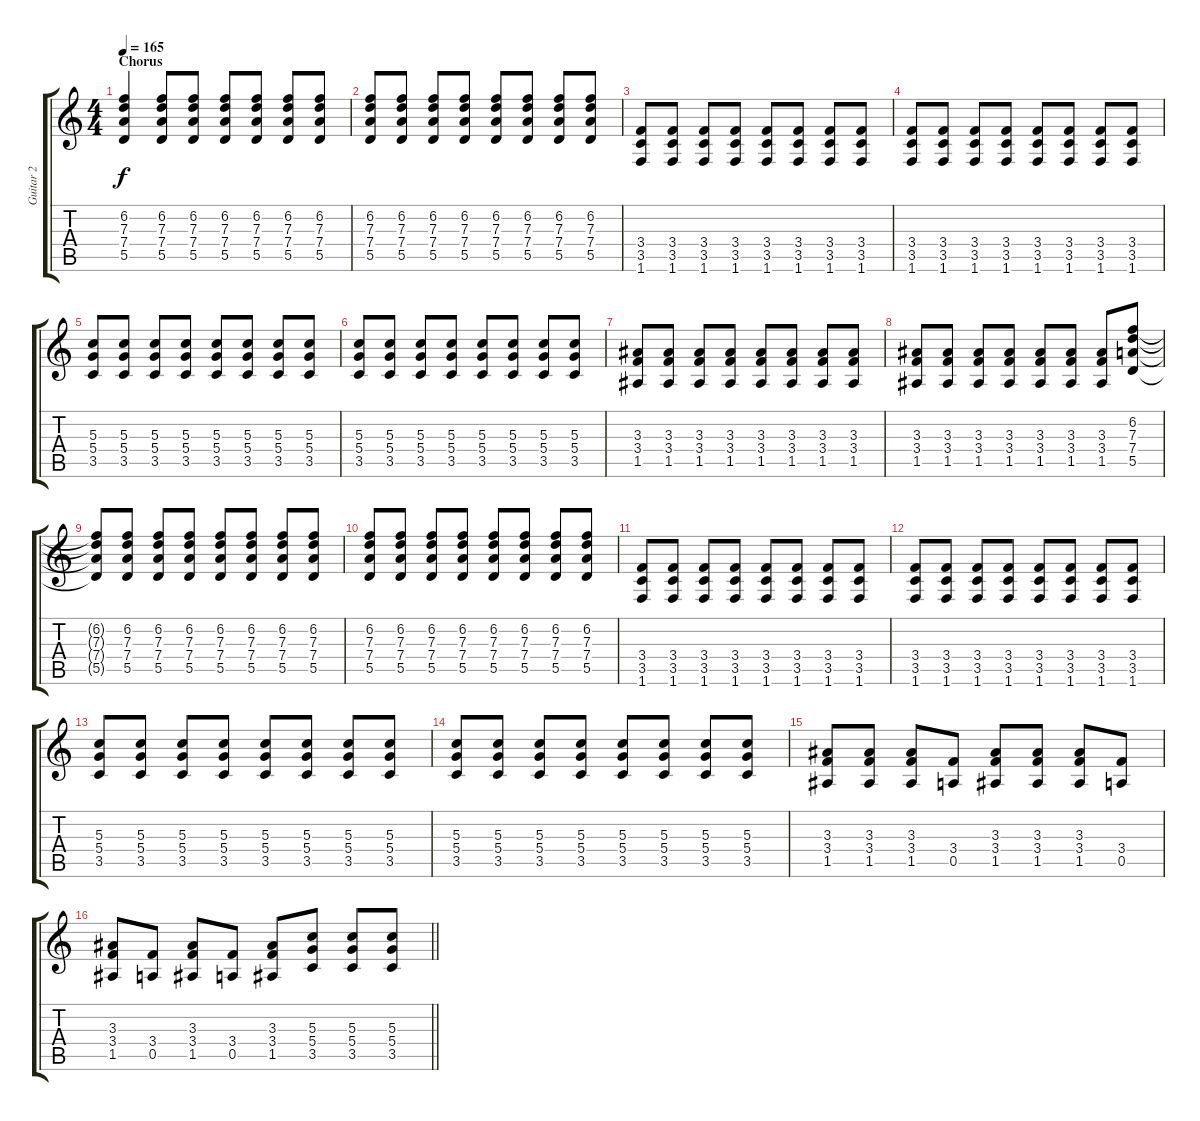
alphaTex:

\track ("Guitar 2" "Guitar 2") {instrument overdrivenguitar}
\staff {score tabs}
\tuning (E4 B3 G3 D3 A2 E2) {hide}
\ts (4 4)
\section ("" "Chorus")
\tempo 165
\clef g2
\ks c
(6.2 7.3 7.4 5.5).4{dy f} (6.2 7.3 7.4 5.5).8 (6.2 7.3 7.4 5.5).8 (6.2 7.3 7.4 5.5).8 (6.2 7.3 7.4 5.5).8 (6.2 7.3 7.4 5.5).8 (6.2 7.3 7.4 5.5).8 |
(6.2 7.3 7.4 5.5).8 (6.2 7.3 7.4 5.5).8 (6.2 7.3 7.4 5.5).8 (6.2 7.3 7.4 5.5).8 (6.2 7.3 7.4 5.5).8 (6.2 7.3 7.4 5.5).8 (6.2 7.3 7.4 5.5).8 (6.2 7.3 7.4 5.5).8 |
(3.4 3.5 1.6).8 (3.4 3.5 1.6).8 (3.4 3.5 1.6).8 (3.4 3.5 1.6).8 (3.4 3.5 1.6).8 (3.4 3.5 1.6).8 (3.4 3.5 1.6).8 (3.4 3.5 1.6).8 |
(3.4 3.5 1.6).8 (3.4 3.5 1.6).8 (3.4 3.5 1.6).8 (3.4 3.5 1.6).8 (3.4 3.5 1.6).8 (3.4 3.5 1.6).8 (3.4 3.5 1.6).8 (3.4 3.5 1.6).8 |
(5.3 5.4 3.5).8 (5.3 5.4 3.5).8 (5.3 5.4 3.5).8 (5.3 5.4 3.5).8 (5.3 5.4 3.5).8 (5.3 5.4 3.5).8 (5.3 5.4 3.5).8 (5.3 5.4 3.5).8 |
(5.3 5.4 3.5).8 (5.3 5.4 3.5).8 (5.3 5.4 3.5).8 (5.3 5.4 3.5).8 (5.3 5.4 3.5).8 (5.3 5.4 3.5).8 (5.3 5.4 3.5).8 (5.3 5.4 3.5).8 |
(3.3 3.4 1.5).8 (3.3 3.4 1.5).8 (3.3 3.4 1.5).8 (3.3 3.4 1.5).8 (3.3 3.4 1.5).8 (3.3 3.4 1.5).8 (3.3 3.4 1.5).8 (3.3 3.4 1.5).8 |
(3.3 3.4 1.5).8 (3.3 3.4 1.5).8 (3.3 3.4 1.5).8 (3.3 3.4 1.5).8 (3.3 3.4 1.5).8 (3.3 3.4 1.5).8 (3.3 3.4 1.5).8 (6.2 7.3 7.4 5.5).8 |
(6.2{t} 7.3{t} 7.4{t} 5.5{t}).8 (6.2 7.3 7.4 5.5).8 (6.2 7.3 7.4 5.5).8 (6.2 7.3 7.4 5.5).8 (6.2 7.3 7.4 5.5).8 (6.2 7.3 7.4 5.5).8 (6.2 7.3 7.4 5.5).8 (6.2 7.3 7.4 5.5).8 |
(6.2 7.3 7.4 5.5).8 (6.2 7.3 7.4 5.5).8 (6.2 7.3 7.4 5.5).8 (6.2 7.3 7.4 5.5).8 (6.2 7.3 7.4 5.5).8 (6.2 7.3 7.4 5.5).8 (6.2 7.3 7.4 5.5).8 (6.2 7.3 7.4 5.5).8 |
(3.4 3.5 1.6).8 (3.4 3.5 1.6).8 (3.4 3.5 1.6).8 (3.4 3.5 1.6).8 (3.4 3.5 1.6).8 (3.4 3.5 1.6).8 (3.4 3.5 1.6).8 (3.4 3.5 1.6).8 |
(3.4 3.5 1.6).8 (3.4 3.5 1.6).8 (3.4 3.5 1.6).8 (3.4 3.5 1.6).8 (3.4 3.5 1.6).8 (3.4 3.5 1.6).8 (3.4 3.5 1.6).8 (3.4 3.5 1.6).8 |
(5.3 5.4 3.5).8 (5.3 5.4 3.5).8 (5.3 5.4 3.5).8 (5.3 5.4 3.5).8 (5.3 5.4 3.5).8 (5.3 5.4 3.5).8 (5.3 5.4 3.5).8 (5.3 5.4 3.5).8 |
(5.3 5.4 3.5).8 (5.3 5.4 3.5).8 (5.3 5.4 3.5).8 (5.3 5.4 3.5).8 (5.3 5.4 3.5).8 (5.3 5.4 3.5).8 (5.3 5.4 3.5).8 (5.3 5.4 3.5).8 |
(3.3 3.4 1.5).8 (3.3 3.4 1.5).8 (3.3 3.4 1.5).8 (3.4 0.5).8 (3.3 3.4 1.5).8 (3.3 3.4 1.5).8 (3.3 3.4 1.5).8 (3.4 0.5).8 |
\barLineRight lightlight
(3.3 3.4 1.5).8 (3.4 0.5).8 (3.3 3.4 1.5).8 (3.4 0.5).8 (3.3 3.4 1.5).8 (5.3 5.4 3.5).8 (5.3 5.4 3.5).8 (5.3 5.4 3.5).8
